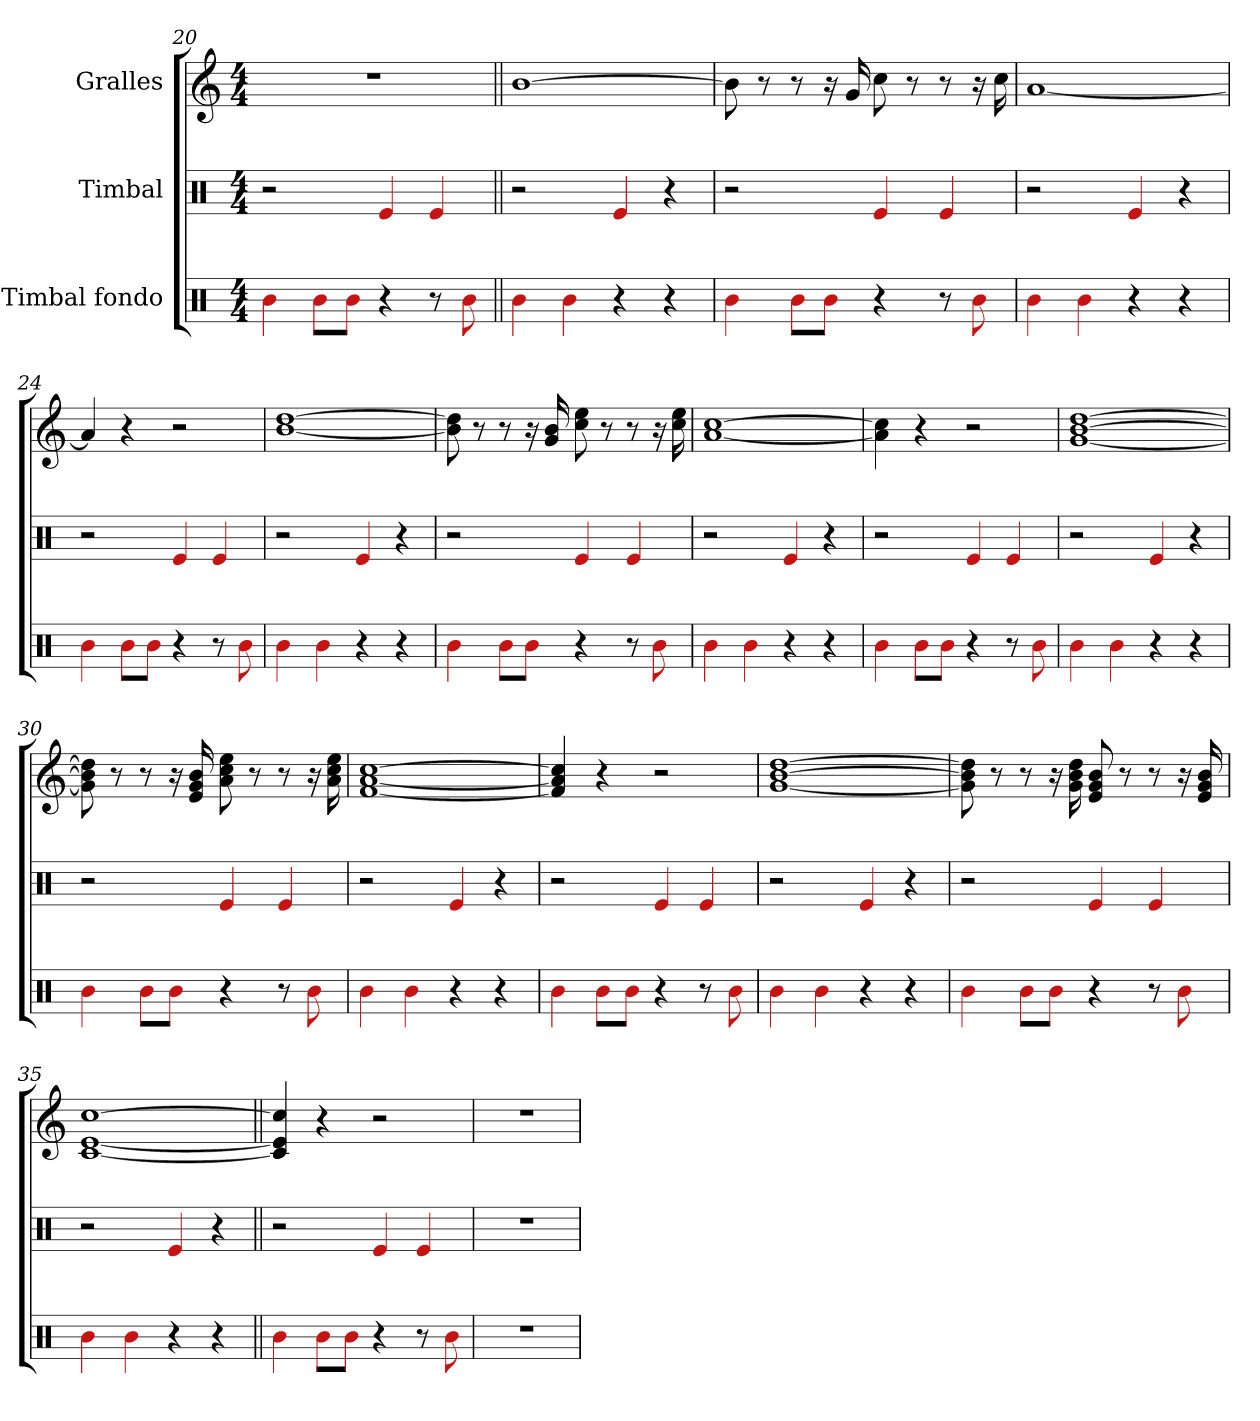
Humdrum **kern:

**kern	**kern	**kern
*part3	*part2	*part1
*staff3	*staff2	*staff1
*I"Timbal fondo	*I"Timbal	*I"Gralles
*clefX	*clefX	*clefG2
*k[]	*k[]	*k[]
*M4/4	*M4/4	*M4/4
=20	=20	=20
4b	2r	1r
8b\L	.	.
8b\J	.	.
4r	4e	.
8r	4e	.
8b	.	.
=21||	=21||	=21||
4b	2r	[1b
4b	.	.
4r	4e	.
4r	4r	.
=22	=22	=22
4b	2r	8b]
.	.	8r
8b\L	.	8r
8b\J	.	16r
.	.	16g
4r	4e	8cc
.	.	8r
8r	4e	8r
8b	.	16r
.	.	16cc
=23	=23	=23
4b	2r	[1a
4b	.	.
4r	4e	.
4r	4r	.
=24	=24	=24
4b	2r	4a]
8b\L	.	4r
8b\J	.	.
4r	4e	2r
8r	4e	.
8b	.	.
=25	=25	=25
4b	2r	[1b [1dd
4b	.	.
4r	4e	.
4r	4r	.
=26	=26	=26
4b	2r	8dd] 8b]
.	.	8r
8b\L	.	8r
8b\J	.	16r
.	.	16g 16b
4r	4e	8cc 8ee
.	.	8r
8r	4e	8r
8b	.	16r
.	.	16cc 16ee
=27	=27	=27
4b	2r	[1a [1cc
4b	.	.
4r	4e	.
4r	4r	.
=28	=28	=28
4b	2r	4a] 4cc]
8b\L	.	4r
8b\J	.	.
4r	4e	2r
8r	4e	.
8b	.	.
=29	=29	=29
4b	2r	[1dd [1g [1b
4b	.	.
4r	4e	.
4r	4r	.
=30	=30	=30
4b	2r	8b] 8dd] 8g]
.	.	8r
8b\L	.	8r
8b\J	.	16r
.	.	16e 16g 16b
4r	4e	8cc 8a 8ee
.	.	8r
8r	4e	8r
8b	.	16r
.	.	16a 16ee 16cc
=31	=31	=31
4b	2r	[1cc [1f [1a
4b	.	.
4r	4e	.
4r	4r	.
=32	=32	=32
4b	2r	4f] 4a] 4cc]
8b\L	.	4r
8b\J	.	.
4r	4e	2r
8r	4e	.
8b	.	.
=33	=33	=33
4b	2r	[1dd [1g [1b
4b	.	.
4r	4e	.
4r	4r	.
=34	=34	=34
4b	2r	8b] 8g] 8dd]
.	.	8r
8b\L	.	8r
8b\J	.	16r
.	.	16dd 16g 16b
4r	4e	8b 8e 8g
.	.	8r
8r	4e	8r
8b	.	16r
.	.	16e 16g 16b
=35	=35	=35
4b	2r	[1e [1c [1cc
4b	.	.
4r	4e	.
4r	4r	.
=36||	=36||	=36||
4b	2r	4c] 4cc] 4e]
8b\L	.	4r
8b\J	.	.
4r	4e	2r
8r	4e	.
8b	.	.
=37	=37	=37
1r	1r	1r
=	=	=
*-	*-	*-
